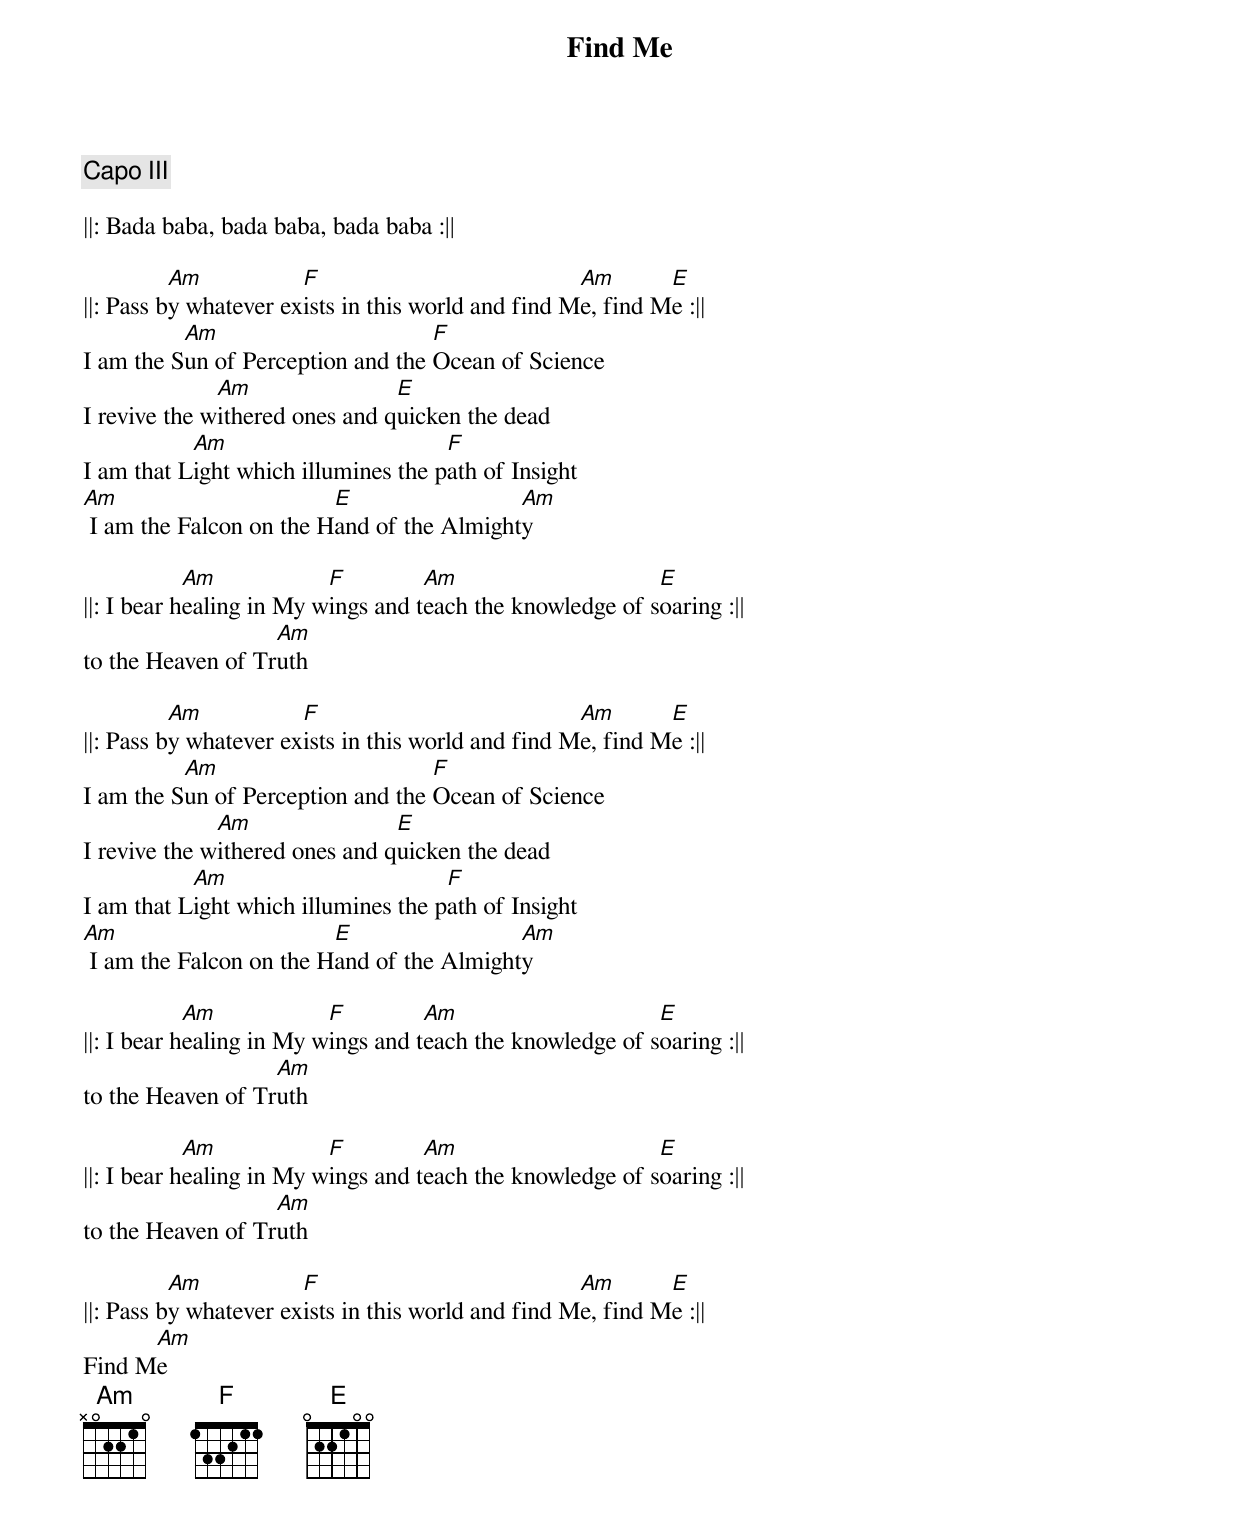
{title: Find Me}
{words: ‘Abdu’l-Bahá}
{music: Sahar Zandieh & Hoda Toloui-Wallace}
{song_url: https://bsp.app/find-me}

{c: Capo III}

||: Bada baba, bada baba, bada bab[]a :||

||: Pass b[Am]y whatever ex[F]ists in this world and find M[Am]e, find M[E]e :||
I am the S[Am]un of Perception and the [F]Ocean of Science
I revive the w[Am]ithered ones and q[E]uicken the dead
I am that L[Am]ight which illumines the p[F]ath of Insight
[Am] I am the Falcon on the H[E]and of the Almight[Am]y

||: I bear h[Am]ealing in My w[F]ings and t[Am]each the knowledge of s[E]oaring :||
to the Heaven of Tr[Am]uth

||: Pass b[Am]y whatever ex[F]ists in this world and find M[Am]e, find M[E]e :||
I am the S[Am]un of Perception and the [F]Ocean of Science
I revive the w[Am]ithered ones and q[E]uicken the dead
I am that L[Am]ight which illumines the p[F]ath of Insight
[Am] I am the Falcon on the H[E]and of the Almight[Am]y

||: I bear h[Am]ealing in My w[F]ings and t[Am]each the knowledge of s[E]oaring :||
to the Heaven of Tr[Am]uth

||: I bear h[Am]ealing in My w[F]ings and t[Am]each the knowledge of s[E]oaring :||
to the Heaven of Tr[Am]uth

||: Pass b[Am]y whatever ex[F]ists in this world and find M[Am]e, find M[E]e :||
Find M[Am]e
